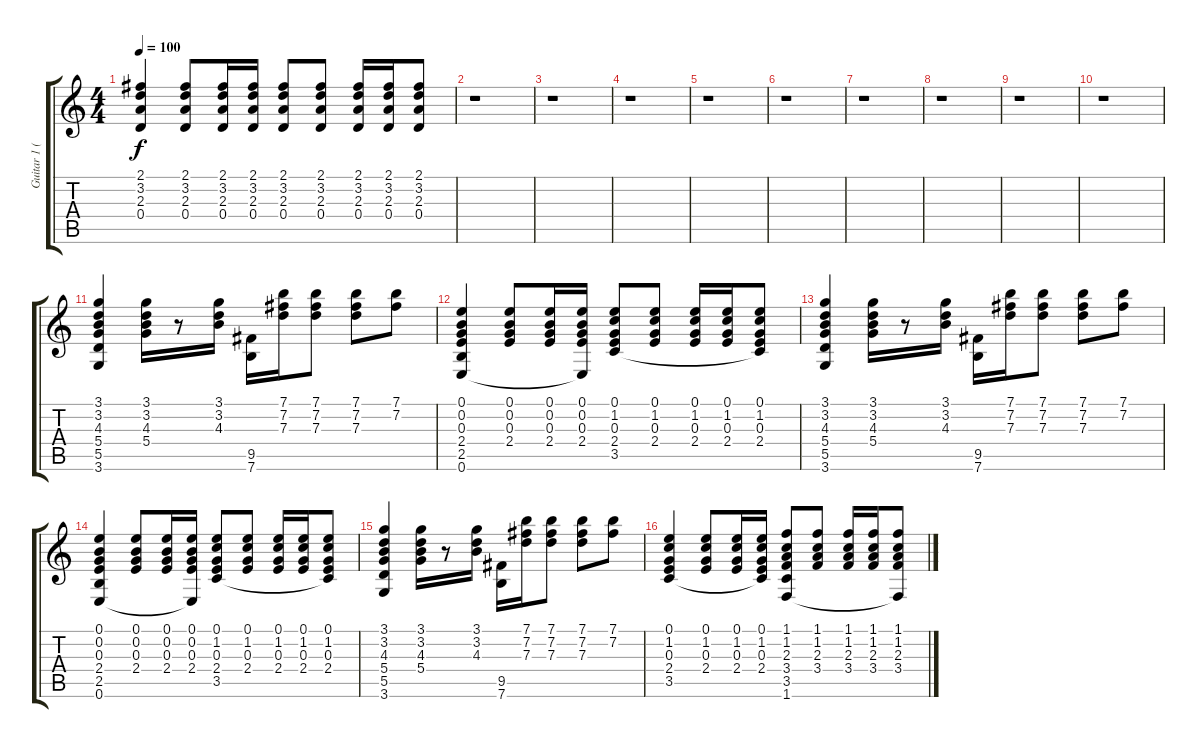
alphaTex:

\track ("Guitar 1 (steel)" "Guitar 1 (") {instrument acousticguitarsteel}
\staff {score tabs}
\tuning (E4 B3 G3 D3 A2 E2) {hide}
\ts (4 4)
\tempo 100
\clef g2
\ks c
(2.1 3.2 2.3 0.4).4{dy f} (2.1 3.2 2.3 0.4).8 (2.1 3.2 2.3 0.4).16 (2.1 3.2 2.3 0.4).16 (2.1 3.2 2.3 0.4).8 (2.1 3.2 2.3 0.4).8 (2.1 3.2 2.3 0.4).16 (2.1 3.2 2.3 0.4).16 (2.1 3.2 2.3 0.4).8 |
r.1 |
r.1 |
r.1 |
r.1 |
r.1 |
r.1 |
r.1 |
r.1 |
r.1 |
(3.1 3.2 4.3 5.4 5.5 3.6).4{volume 12} (3.1 3.2 4.3 5.4).16 r.8 (3.1 3.2 4.3).16 (9.5 7.6).16 (7.1 7.2 7.3).16 (7.1 7.2 7.3).8 (7.1 7.2 7.3).8 (7.1 7.2).8 |
(0.1 0.2 0.3 2.4 2.5 0.6).4 (0.1 0.2 0.3 2.4).8 (0.1 0.2 0.3 2.4).16 (0.1 0.2 0.3 2.4 0.6{t}).16 (0.1 1.2 0.3 2.4 3.5).8 (0.1 1.2 0.3 2.4).8 (0.1 1.2 0.3 2.4).16 (0.1 1.2 0.3 2.4).16 (0.1 1.2 0.3 2.4 3.5{t}).8 |
(3.1 3.2 4.3 5.4 5.5 3.6).4 (3.1 3.2 4.3 5.4).16 r.8 (3.1 3.2 4.3).16 (9.5 7.6).16 (7.1 7.2 7.3).16 (7.1 7.2 7.3).8 (7.1 7.2 7.3).8 (7.1 7.2).8 |
(0.1 0.2 0.3 2.4 2.5 0.6).4 (0.1 0.2 0.3 2.4).8 (0.1 0.2 0.3 2.4).16 (0.1 0.2 0.3 2.4 0.6{t}).16 (0.1 1.2 0.3 2.4 3.5).8 (0.1 1.2 0.3 2.4).8 (0.1 1.2 0.3 2.4).16 (0.1 1.2 0.3 2.4).16 (0.1 1.2 0.3 2.4 3.5{t}).8 |
(3.1 3.2 4.3 5.4 5.5 3.6).4{volume 10} (3.1 3.2 4.3 5.4).16 r.8 (3.1 3.2 4.3).16 (9.5 7.6).16 (7.1 7.2 7.3).16 (7.1 7.2 7.3).8 (7.1 7.2 7.3).8 (7.1 7.2).8 |
(0.1 1.2 0.3 2.4 3.5).4 (0.1 1.2 0.3 2.4).8 (0.1 1.2 0.3 2.4).16 (0.1 1.2 0.3 2.4 3.5{t}).16 (1.1 1.2 2.3 3.4 3.5 1.6).8 (1.1 1.2 2.3 3.4).8 (1.1 1.2 2.3 3.4).16 (1.1 1.2 2.3 3.4).16 (1.1 1.2 2.3 3.4 1.6{t}).8
